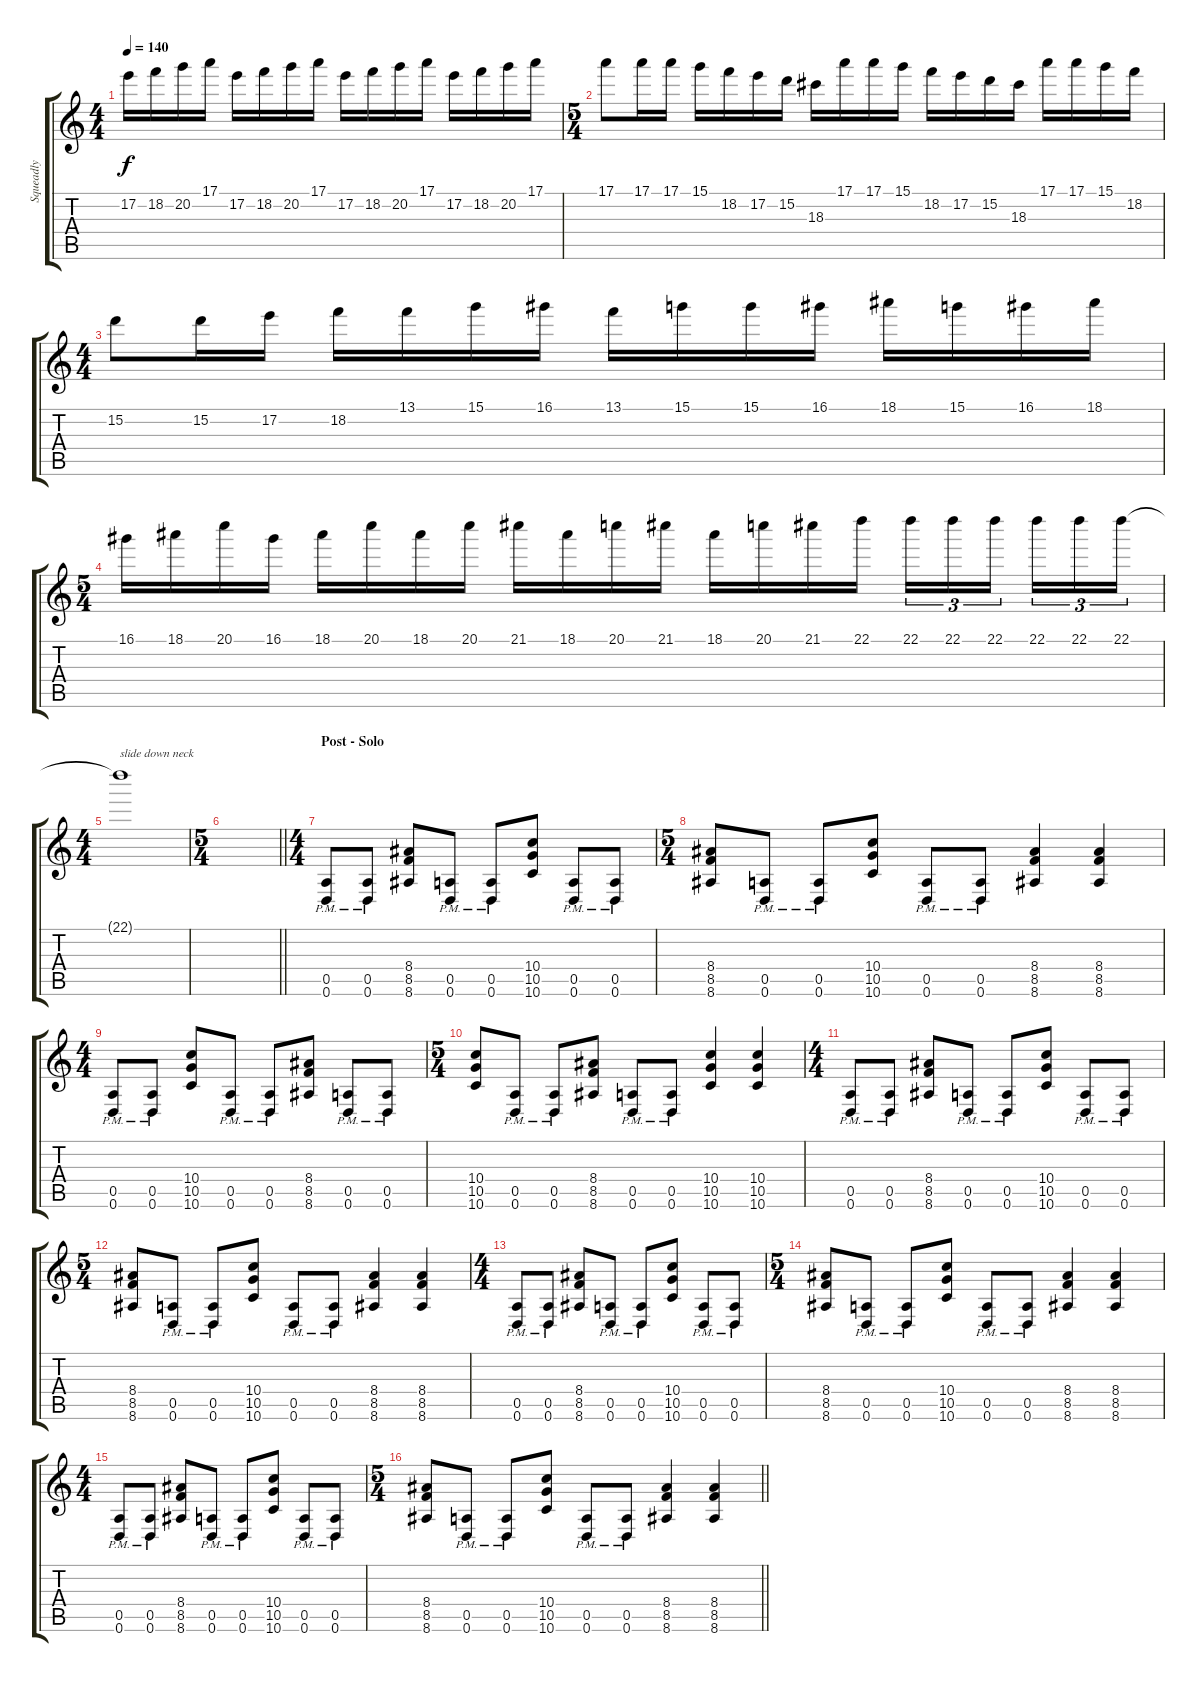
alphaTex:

\track ("Squeadly" "Squeadly") {instrument distortionguitar}
\staff {score tabs}
\tuning (E4 B3 G3 D3 A2 D2) {hide}
\ts (4 4)
\tempo 140
\clef g2
\ks c
17.2.16{dy f} 18.2.16 20.2.16 17.1.16 17.2.16 18.2.16 20.2.16 17.1.16 17.2.16 18.2.16 20.2.16 17.1.16 17.2.16 18.2.16 20.2.16 17.1.16 |
\ts (5 4)
17.1.8 17.1.16 17.1.16 15.1.16 18.2.16 17.2.16 15.2.16 18.3.16 17.1.16 17.1.16 15.1.16 18.2.16 17.2.16 15.2.16 18.3.16 17.1.16 17.1.16 15.1.16 18.2.16 |
\ts (4 4)
15.2.8 15.2.16 17.2.16 18.2.16 13.1.16 15.1.16 16.1.16 13.1.16 15.1.16 15.1.16 16.1.16 18.1.16 15.1.16 16.1.16 18.1.16 |
\ts (5 4)
16.1.16 18.1.16 20.1.16 16.1.16 18.1.16 20.1.16 18.1.16 20.1.16 21.1.16 18.1.16 20.1.16 21.1.16 18.1.16 20.1.16 21.1.16 22.1.16 22.1.16{tu (3 2)} 22.1.16{tu (3 2)} 22.1.16{tu (3 2) beam splitsecondary} 22.1.16{tu (3 2)} 22.1.16{tu (3 2)} 22.1.16{tu (3 2)} |
\ts (4 4)
22.1{t}.1{txt "slide down neck"} |
\ts (5 4)
\barLineRight lightlight
|
\ts (4 4)
\section ("" "Post - Solo")
(0.5 0.6{pm}).8 (0.5 0.6{pm}).8 (8.4 8.5 8.6).8 (0.5{pm} 0.6).8 (0.5{pm} 0.6).8 (10.4 10.5 10.6).8 (0.5{pm} 0.6).8 (0.5{pm} 0.6).8 |
\ts (5 4)
(8.4 8.5 8.6).8 (0.5 0.6{pm}).8 (0.5 0.6{pm}).8 (10.4 10.5 10.6).8 (0.5 0.6{pm}).8 (0.5 0.6{pm}).8 (8.4 8.5 8.6).4 (8.4 8.5 8.6).4 |
\ts (4 4)
(0.5 0.6{pm}).8 (0.5 0.6{pm}).8 (10.4 10.5 10.6).8 (0.5{pm} 0.6).8 (0.5{pm} 0.6).8 (8.4 8.5 8.6).8 (0.5{pm} 0.6).8 (0.5{pm} 0.6).8 |
\ts (5 4)
(10.4 10.5 10.6).8 (0.5 0.6{pm}).8 (0.5 0.6{pm}).8 (8.4 8.5 8.6).8 (0.5 0.6{pm}).8 (0.5 0.6{pm}).8 (10.4 10.5 10.6).4 (10.4 10.5 10.6).4 |
\ts (4 4)
(0.5 0.6{pm}).8 (0.5 0.6{pm}).8 (8.4 8.5 8.6).8 (0.5{pm} 0.6).8 (0.5{pm} 0.6).8 (10.4 10.5 10.6).8 (0.5{pm} 0.6).8 (0.5{pm} 0.6).8 |
\ts (5 4)
(8.4 8.5 8.6).8 (0.5 0.6{pm}).8 (0.5 0.6{pm}).8 (10.4 10.5 10.6).8 (0.5 0.6{pm}).8 (0.5 0.6{pm}).8 (8.4 8.5 8.6).4 (8.4 8.5 8.6).4 |
\ts (4 4)
(0.5 0.6{pm}).8 (0.5 0.6{pm}).8 (8.4 8.5 8.6).8 (0.5{pm} 0.6).8 (0.5{pm} 0.6).8 (10.4 10.5 10.6).8 (0.5{pm} 0.6).8 (0.5{pm} 0.6).8 |
\ts (5 4)
(8.4 8.5 8.6).8 (0.5 0.6{pm}).8 (0.5 0.6{pm}).8 (10.4 10.5 10.6).8 (0.5 0.6{pm}).8 (0.5 0.6{pm}).8 (8.4 8.5 8.6).4 (8.4 8.5 8.6).4 |
\ts (4 4)
(0.5 0.6{pm}).8 (0.5 0.6{pm}).8 (8.4 8.5 8.6).8 (0.5{pm} 0.6).8 (0.5{pm} 0.6).8 (10.4 10.5 10.6).8 (0.5{pm} 0.6).8 (0.5{pm} 0.6).8 |
\ts (5 4)
\barLineRight lightlight
(8.4 8.5 8.6).8 (0.5 0.6{pm}).8 (0.5 0.6{pm}).8 (10.4 10.5 10.6).8 (0.5 0.6{pm}).8 (0.5 0.6{pm}).8 (8.4 8.5 8.6).4 (8.4 8.5 8.6).4
